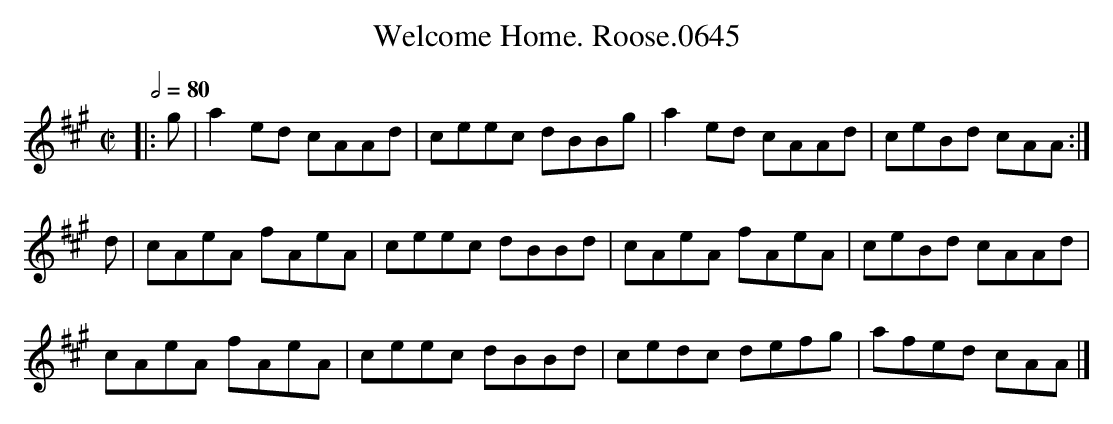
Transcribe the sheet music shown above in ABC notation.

X:1
T:Welcome Home. Roose.0645
M:C|
L:1/8
Q:1/2=80
K:A
|:g|a2 ed cAAd|ceec dBBg|a2 ed cAAd|ceBd cAA:|
d|cAeA fAeA|ceec dBBd|cAeA fAeA|ceBd cAAd|
cAeA fAeA|ceec dBBd|cedc defg|afed cAA|]
